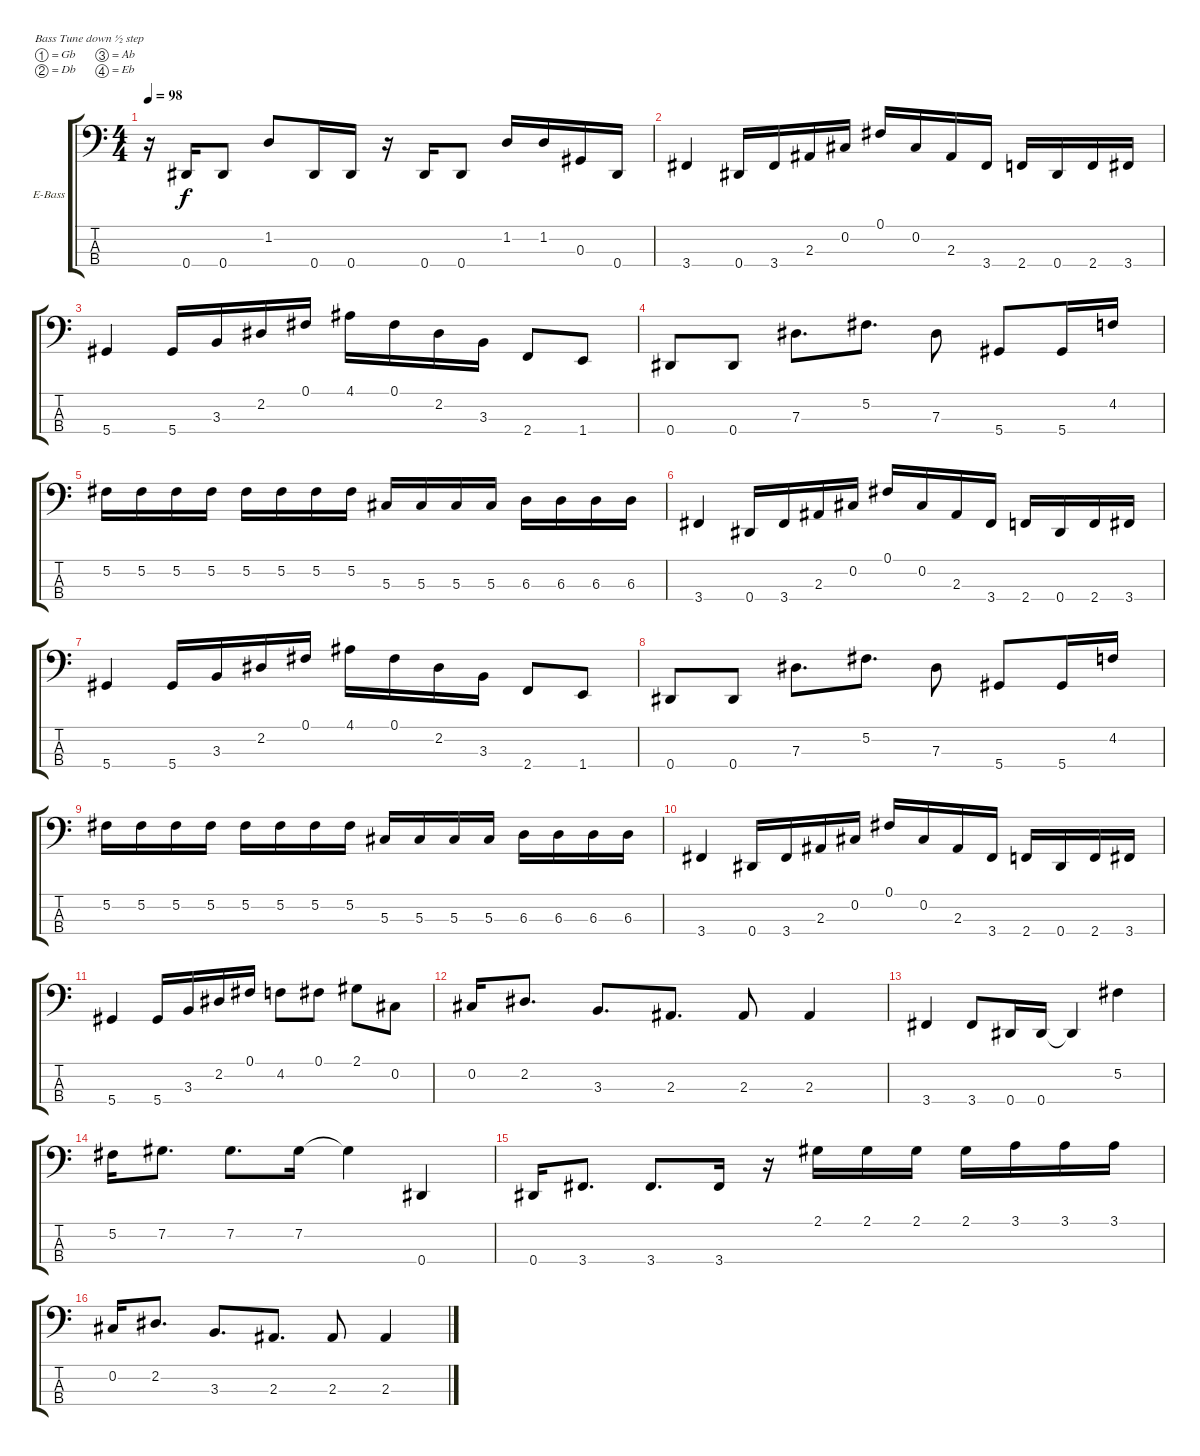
\bracketExtendMode groupsimilarinstruments
\firstSystemTrackNameOrientation horizontal
\otherSystemsTrackNameOrientation horizontal
\track ("Electric Bass" "E-Bass") {instrument electricbassfinger}
\staff {score tabs}
\tuning (Gb2 Db2 Ab1 Eb1)
\ts (4 4)
\tempo 98
\clef f4
\ks c
r.16{dy f} 0.4.16 0.4.8 1.2.8 0.4.16 0.4.16 r.16 0.4.16 0.4.8 1.2.16 1.2.16 0.3.16 0.4.16 |
3.4.4 0.4.16 3.4.16 2.3.16 0.2.16 0.1.16 0.2.16 2.3.16 3.4.16 2.4.16 0.4.16 2.4.16 3.4.16 |
5.4.4 5.4.16 3.3.16 2.2.16 0.1.16 4.1.16 0.1.16 2.2.16 3.3.16 2.4.8 1.4.8 |
0.4.8 0.4.8 7.3.8{d} 5.2.8{d} 7.3.8 5.4.8 5.4.16 4.2.16 |
5.2.16 5.2.16 5.2.16 5.2.16 5.2.16 5.2.16 5.2.16 5.2.16 5.3.16 5.3.16 5.3.16 5.3.16 6.3.16 6.3.16 6.3.16 6.3.16 |
3.4.4 0.4.16 3.4.16 2.3.16 0.2.16 0.1.16 0.2.16 2.3.16 3.4.16 2.4.16 0.4.16 2.4.16 3.4.16 |
5.4.4 5.4.16 3.3.16 2.2.16 0.1.16 4.1.16 0.1.16 2.2.16 3.3.16 2.4.8 1.4.8 |
0.4.8 0.4.8 7.3.8{d} 5.2.8{d} 7.3.8 5.4.8 5.4.16 4.2.16 |
5.2.16 5.2.16 5.2.16 5.2.16 5.2.16 5.2.16 5.2.16 5.2.16 5.3.16 5.3.16 5.3.16 5.3.16 6.3.16 6.3.16 6.3.16 6.3.16 |
3.4.4 0.4.16 3.4.16 2.3.16 0.2.16 0.1.16 0.2.16 2.3.16 3.4.16 2.4.16 0.4.16 2.4.16 3.4.16 |
5.4.4 5.4.16 3.3.16 2.2.16 0.1.16 4.2.8 0.1.8 2.1.8 0.2.8 |
0.2.16 2.2.8{d} 3.3.8{d} 2.3.8{d} 2.3.8 2.3.4 |
3.4.4 3.4.8 0.4.16 0.4.16 0.4{t}.4 5.2.4 |
5.2.16 7.2.8{d} 7.2.8{d} 7.2.16 7.2{t}.4 0.4.4 |
0.4.16 3.4.8{d} 3.4.8{d} 3.4.16 r.16 2.1.16 2.1.16 2.1.16 2.1.16 3.1.16 3.1.16 3.1.16 |
0.2.16 2.2.8{d} 3.3.8{d} 2.3.8{d} 2.3.8 2.3.4
